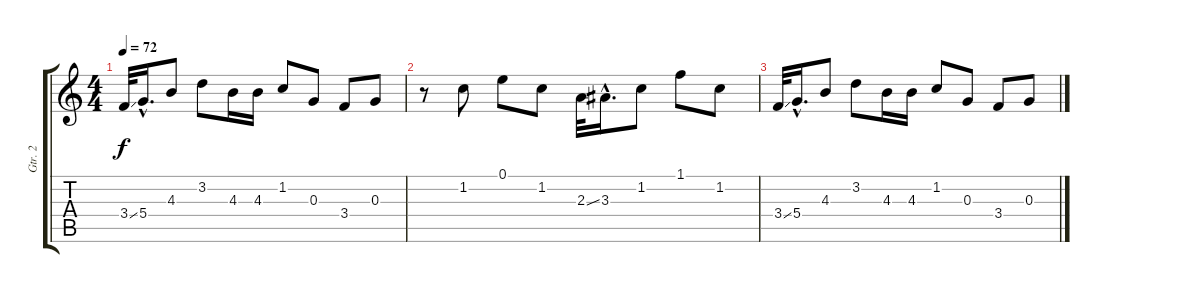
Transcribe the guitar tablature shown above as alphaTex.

\track ("Gtr. 2" "Gtr. 2") {instrument overdrivenguitar}
\staff {score tabs}
\tuning (E4 B3 G3 D3 A2 E2) {hide}
\ts (4 4)
\tempo 72
\clef g2
\ks c
3.4{ss}.32{dy f} 5.4{hac}.16{d} 4.3.8 3.2.8 4.3.16 4.3.16 1.2.8 0.3.8 3.4.8 0.3.8 |
r.8 1.2.8 0.1.8 1.2.8 2.3{ss}.32 3.3{hac}.16{d} 1.2.8 1.1.8 1.2.8 |
3.4{ss}.32 5.4{hac}.16{d} 4.3.8 3.2.8 4.3.16 4.3.16 1.2.8 0.3.8 3.4.8 0.3.8
